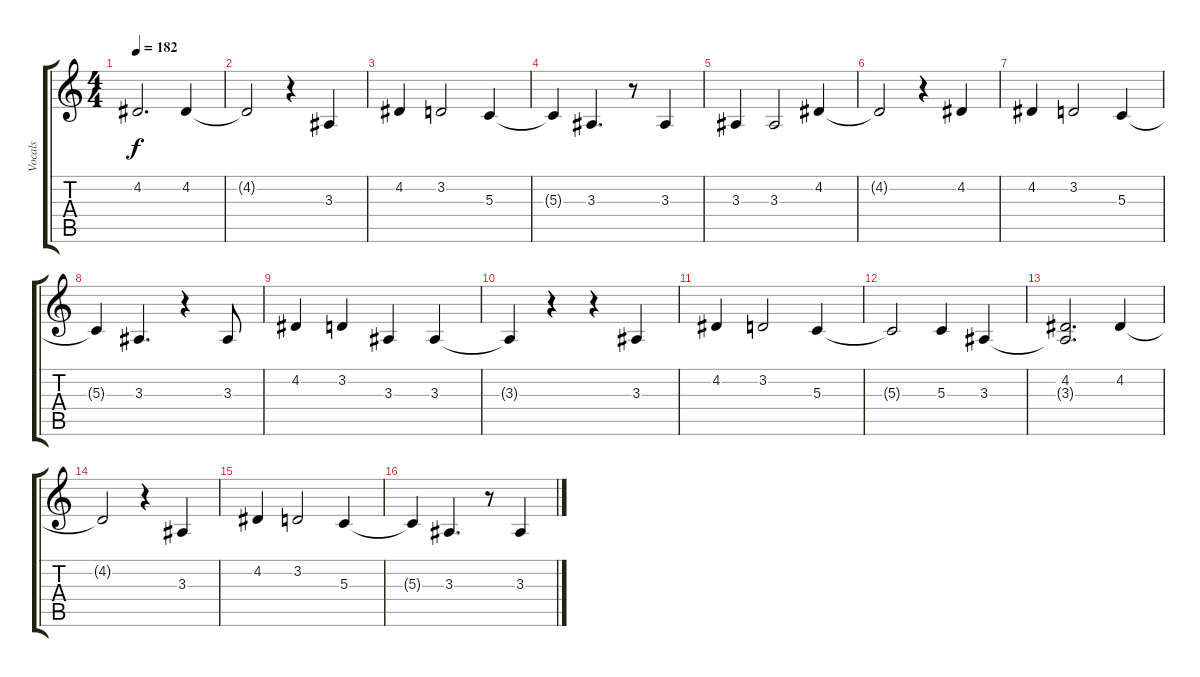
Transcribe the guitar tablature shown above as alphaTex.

\track ("Vocals" "Vocals") {instrument altosax}
\staff {score tabs}
\tuning (E4 B3 G3 D3 A2 E2) {hide}
\ts (4 4)
\tempo 182
\clef g2
\ks c
4.2.2{d dy f} 4.2.4 |
4.2{t}.2 r.4 3.3.4 |
4.2.4 3.2.2 5.3.4 |
5.3{t}.4 3.3.4{d} r.8 3.3.4 |
3.3.4 3.3.2 4.2.4 |
4.2{t}.2 r.4 4.2.4 |
4.2.4 3.2.2 5.3.4 |
5.3{t}.4 3.3.4{d} r.4 3.3.8 |
4.2.4 3.2.4 3.3.4 3.3.4 |
3.3{t}.4 r.4 r.4 3.3.4 |
4.2.4 3.2.2 5.3.4 |
5.3{t}.2 5.3.4 3.3.4 |
(4.2 3.3{t}).2{d} 4.2.4 |
4.2{t}.2 r.4 3.3.4 |
4.2.4 3.2.2 5.3.4 |
5.3{t}.4 3.3.4{d} r.8 3.3.4
